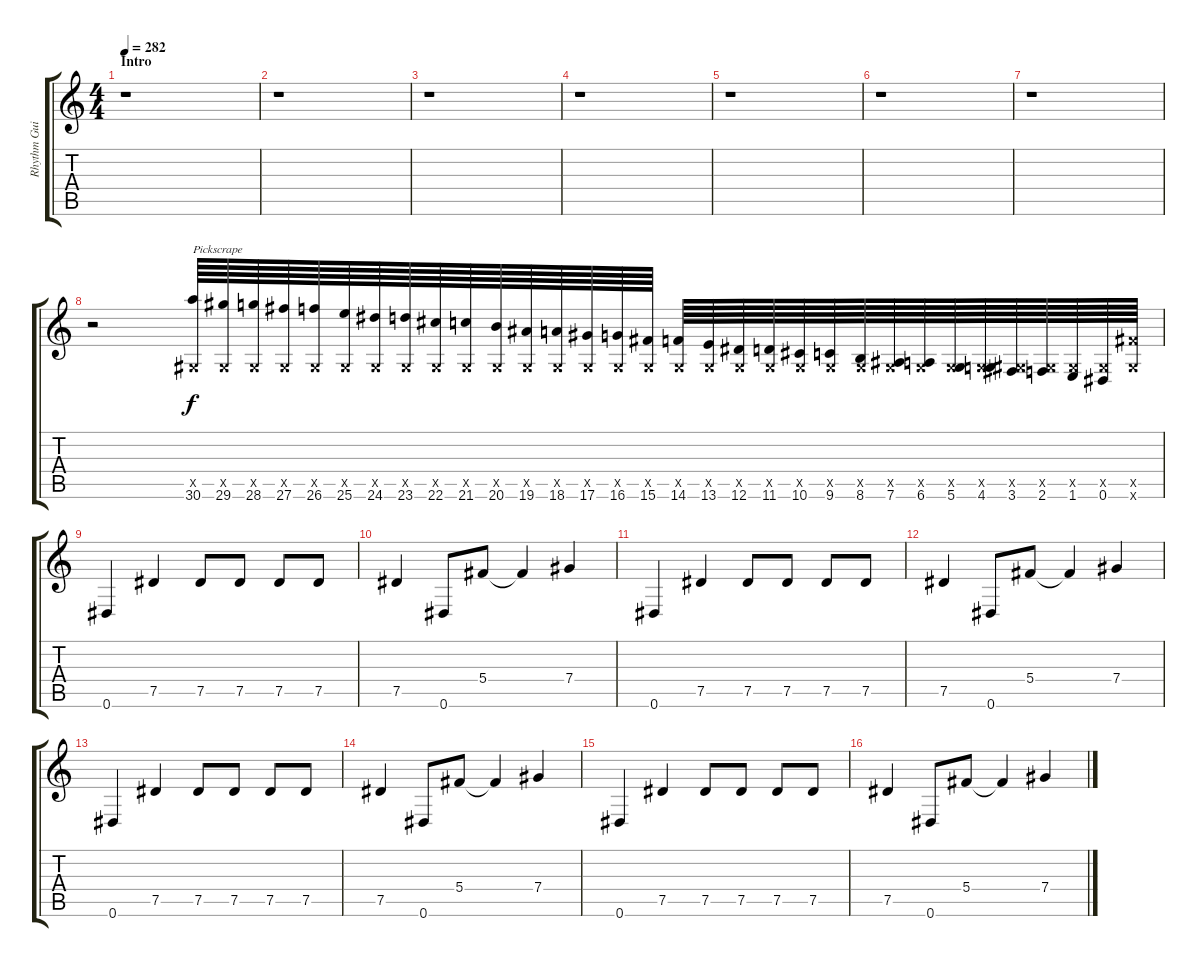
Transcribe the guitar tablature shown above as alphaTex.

\track ("Rhythm Guitar 2" "Rhythm Gui") {instrument overdrivenguitar}
\staff {score tabs}
\tuning (Eb4 Bb3 Gb3 Db3 Ab2 Eb2) {hide}
\ts (4 4)
\section ("" "Intro")
\tempo 282
\clef g2
\ks c
r.1{dy f instrument overdrivenguitar} |
r.1 |
r.1 |
r.1 |
r.1 |
r.1 |
r.1 |
r.2 (0.5{x} 30.6).64{txt "Pickscrape"} (0.5{x} 29.6).64 (0.5{x} 28.6).64 (0.5{x} 27.6).64 (0.5{x} 26.6).64 (0.5{x} 25.6).64 (0.5{x} 24.6).64 (0.5{x} 23.6).64 (0.5{x} 22.6).64 (0.5{x} 21.6).64 (0.5{x} 20.6).64 (0.5{x} 19.6).64 (0.5{x} 18.6).64 (0.5{x} 17.6).64 (0.5{x} 16.6).64 (0.5{x} 15.6).64 (0.5{x} 14.6).64 (0.5{x} 13.6).64 (0.5{x} 12.6).64 (0.5{x} 11.6).64 (0.5{x} 10.6).64 (0.5{x} 9.6).64 (0.5{x} 8.6).64 (0.5{x} 7.6).64 (0.5{x} 6.6).64 (0.5{x} 5.6).64 (0.5{x} 4.6).64 (0.5{x} 3.6).64 (0.5{x} 2.6).64 (0.5{x} 1.6).64 (0.5{x} 0.6).64 (0.5{x} 15.6{x}).64 |
0.6.4 7.5.4 7.5.8 7.5.8 7.5.8 7.5.8 |
7.5.4 0.6.8 5.4.8 5.4{t}.4 7.4.4 |
0.6.4 7.5.4 7.5.8 7.5.8 7.5.8 7.5.8 |
7.5.4 0.6.8 5.4.8 5.4{t}.4 7.4.4 |
0.6.4 7.5.4 7.5.8 7.5.8 7.5.8 7.5.8 |
7.5.4 0.6.8 5.4.8 5.4{t}.4 7.4.4 |
0.6.4 7.5.4 7.5.8 7.5.8 7.5.8 7.5.8 |
7.5.4 0.6.8 5.4.8 5.4{t}.4 7.4.4
